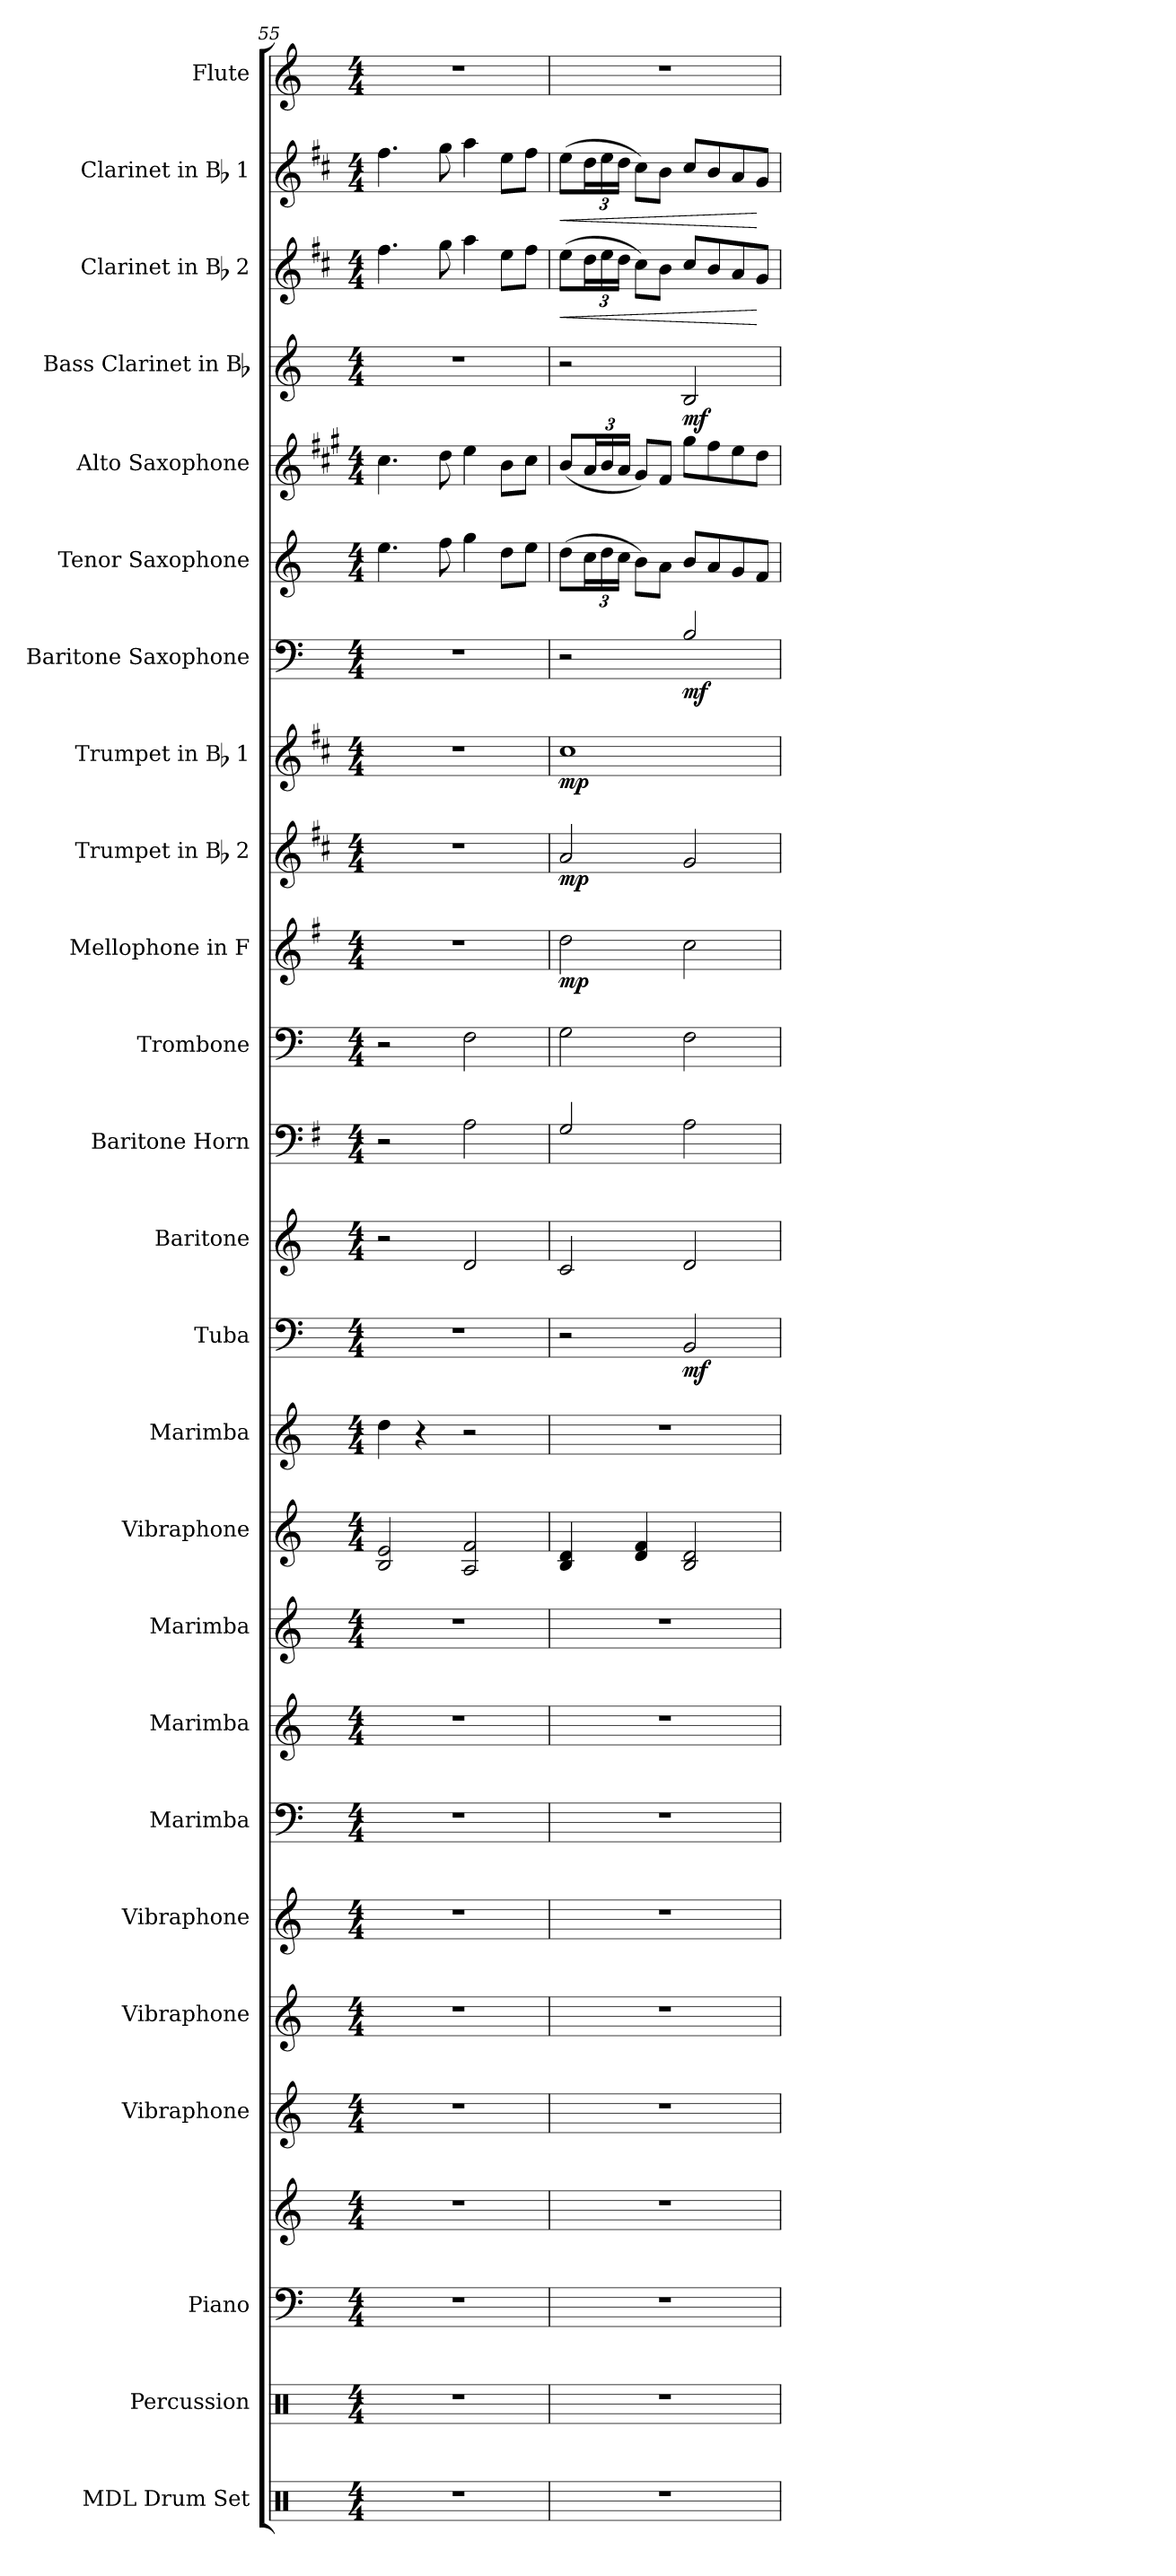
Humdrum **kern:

**kern	**kern	**kern	**kern	**kern	**kern	**kern	**kern	**kern	**kern	**kern	**kern	**kern	**dynam	**kern	**kern	**kern	**kern	**dynam	**kern	**dynam	**kern	**dynam	**kern	**dynam	**kern	**kern	**kern	**dynam	**kern	**dynam	**kern	**dynam	**kern
*part25	*part24	*part23	*part23	*part22	*part21	*part20	*part19	*part18	*part17	*part16	*part15	*part14	*part14	*part13	*part12	*part11	*part10	*part10	*part9	*part9	*part8	*part8	*part7	*part7	*part6	*part5	*part4	*part4	*part3	*part3	*part2	*part2	*part1
*staff26	*staff25	*staff24	*staff23	*staff22	*staff21	*staff20	*staff19	*staff18	*staff17	*staff16	*staff15	*staff14	*staff14	*staff13	*staff12	*staff11	*staff10	*staff10	*staff9	*staff9	*staff8	*staff8	*staff7	*staff7	*staff6	*staff5	*staff4	*staff4	*staff3	*staff3	*staff2	*staff2	*staff1
*I"MDL Drum Set	*I"Percussion	*I"Piano	*	*I"Vibraphone	*I"Vibraphone	*I"Vibraphone	*I"Marimba	*I"Marimba	*I"Marimba	*I"Vibraphone	*I"Marimba	*I"Tuba	*	*I"Baritone	*I"Baritone Horn	*I"Trombone	*I"Mellophone in F	*	*I"Trumpet in Bb 2	*	*I"Trumpet in Bb 1	*	*I"Baritone Saxophone	*	*I"Tenor Saxophone	*I"Alto Saxophone	*I"Bass Clarinet in Bb	*	*I"Clarinet in Bb 2	*	*I"Clarinet in Bb 1	*	*I"Flute
*I'D. S.	*I'Perc.	*I'Pno.	*	*I'Vib.	*I'Vib.	*I'Vib.	*I'Mrm.	*I'Mrm.	*I'Mrm.	*I'Vib.	*I'Mar.	*I'Tba.	*	*I'Bar.	*I'Bar. Hn.	*I'Tbn.	*I'Mln.	*	*I'Tpt. 2	*	*I'Tpt. 1	*	*I'Bari. Sax.	*	*I'Ten. Sax.	*I'Alto Sax.	*I'B. Cl.	*	*I'Cl. 2	*	*I'Cl. 1	*	*I'Fl.
*clefX	*clefX	*clefF4	*clefG2	*clefG2	*clefG2	*clefG2	*clefF4	*clefG2	*clefG2	*clefG2	*clefG2	*clefF4	*	*clefG2	*clefF4	*clefF4	*clefG2	*	*clefG2	*	*clefG2	*	*clefF4	*	*clefG2	*clefG2	*clefG2	*	*clefG2	*	*clefG2	*	*clefG2
*	*	*	*	*	*	*	*	*	*	*	*	*	*	*ITrd8c14	*ITrd4c7	*	*ITrd4c7	*	*ITrd1c2	*	*ITrd1c2	*	*ITrd12c21	*	*ITrd8c14	*ITrd5c9	*ITrd8c14	*	*ITrd1c2	*	*ITrd1c2	*	*
*k[]	*k[]	*k[]	*k[]	*k[]	*k[]	*k[]	*k[]	*k[]	*k[]	*k[]	*k[]	*k[]	*	*k[]	*k[]	*k[]	*k[]	*	*k[]	*	*k[]	*	*k[]	*	*k[]	*k[]	*k[]	*	*k[]	*	*k[]	*	*k[]
*M4/4	*M4/4	*M4/4	*M4/4	*M4/4	*M4/4	*M4/4	*M4/4	*M4/4	*M4/4	*M4/4	*M4/4	*M4/4	*	*M4/4	*M4/4	*M4/4	*M4/4	*	*M4/4	*	*M4/4	*	*M4/4	*	*M4/4	*M4/4	*M4/4	*	*M4/4	*	*M4/4	*	*M4/4
=55	=55	=55	=55	=55	=55	=55	=55	=55	=55	=55	=55	=55	=55	=55	=55	=55	=55	=55	=55	=55	=55	=55	=55	=55	=55	=55	=55	=55	=55	=55	=55	=55	=55
1r	1r	1r	1r	1r	1r	1r	1r	1r	1r	2B/ 2e/	4dd\	1r	.	2r	2r	2r	1r	.	1r	.	1r	.	1r	.	4.e\	4.e\	1r	.	4.ee\	.	4.ee\	.	1r
.	.	.	.	.	.	.	.	.	.	.	4r	.	.	.	.	.	.	.	.	.	.	.	.	.	.	.	.	.	.	.	.	.	.
.	.	.	.	.	.	.	.	.	.	.	.	.	.	.	.	.	.	.	.	.	.	.	.	.	8f\	8f\	.	.	8ff\	.	8ff\	.	.
.	.	.	.	.	.	.	.	.	.	2A/ 2f/	2r	.	.	2D/	2D\	2F\	.	.	.	.	.	.	.	.	4g\	4g\	.	.	4gg\	.	4gg\	.	.
.	.	.	.	.	.	.	.	.	.	.	.	.	.	.	.	.	.	.	.	.	.	.	.	.	8d\L	8d\L	.	.	8dd\L	.	8dd\L	.	.
.	.	.	.	.	.	.	.	.	.	.	.	.	.	.	.	.	.	.	.	.	.	.	.	.	8e\J	8e\J	.	.	8ee\J	.	8ee\J	.	.
=56	=56	=56	=56	=56	=56	=56	=56	=56	=56	=56	=56	=56	=56	=56	=56	=56	=56	=56	=56	=56	=56	=56	=56	=56	=56	=56	=56	=56	=56	=56	=56	=56	=56
!	!	!	!	!	!	!	!	!	!	!	!	!	!	!	!	!	!	!LO:DY:b	!	!LO:DY:b	!	!LO:DY:b	!	!	!	!	!	!	!	!LO:HP:b	!	!LO:HP:b	!
1r	1r	1r	1r	1r	1r	1r	1r	1r	1r	4B/ 4d/	1r	2r	.	2C/	2C/	2G\	2g\	mp	2g/	mp	1b	mp	2r	.	(>8d\L	(<8d/L	2r	.	(>8dd\L	<	(>8dd\L	<	1r
*	*	*	*	*	*	*	*	*	*	*	*	*	*	*	*	*	*	*	*	*	*	*	*	*	*Xbrackettup	*Xbrackettup	*	*	*Xbrackettup	*	*Xbrackettup	*	*
.	.	.	.	.	.	.	.	.	.	.	.	.	.	.	.	.	.	.	.	.	.	.	.	.	24c\L	24c/L	.	.	24cc\L	.	24cc\L	.	.
.	.	.	.	.	.	.	.	.	.	.	.	.	.	.	.	.	.	.	.	.	.	.	.	.	24d\	24d/	.	.	24dd\	.	24dd\	.	.
.	.	.	.	.	.	.	.	.	.	.	.	.	.	.	.	.	.	.	.	.	.	.	.	.	24c\JJ	24c/JJ	.	.	24cc\JJ	.	24cc\JJ	.	.
.	.	.	.	.	.	.	.	.	.	4d/ 4f/	.	.	.	.	.	.	.	.	.	.	.	.	.	.	8B\L)	8B/L)	.	.	8b\L)	.	8b\L)	.	.
.	.	.	.	.	.	.	.	.	.	.	.	.	.	.	.	.	.	.	.	.	.	.	.	.	8A\J	8A/J	.	.	8a\J	.	8a\J	.	.
!	!	!	!	!	!	!	!	!	!	!	!	!	!LO:DY:b	!	!	!	!	!	!	!	!	!	!	!LO:DY:b	!	!	!	!LO:DY:b	!	!	!	!	!
.	.	.	.	.	.	.	.	.	.	2B/ 2d/	.	2BB/	mf	2D/	2D\	2F\	2f\	.	2f/	.	.	.	2BB/	mf	8B/L	8b\L	2BB/	mf	8b/L	.	8b/L	.	.
.	.	.	.	.	.	.	.	.	.	.	.	.	.	.	.	.	.	.	.	.	.	.	.	.	8A/	8a\	.	.	8a/	.	8a/	.	.
.	.	.	.	.	.	.	.	.	.	.	.	.	.	.	.	.	.	.	.	.	.	.	.	.	8G/	8g\	.	.	8g/	.	8g/	.	.
.	.	.	.	.	.	.	.	.	.	.	.	.	.	.	.	.	.	.	.	.	.	.	.	.	8F/J	8f\J	.	.	8f/J	[	8f/J	[	.
=	=	=	=	=	=	=	=	=	=	=	=	=	=	=	=	=	=	=	=	=	=	=	=	=	=	=	=	=	=	=	=	=	=
*-	*-	*-	*-	*-	*-	*-	*-	*-	*-	*-	*-	*-	*-	*-	*-	*-	*-	*-	*-	*-	*-	*-	*-	*-	*-	*-	*-	*-	*-	*-	*-	*-	*-
